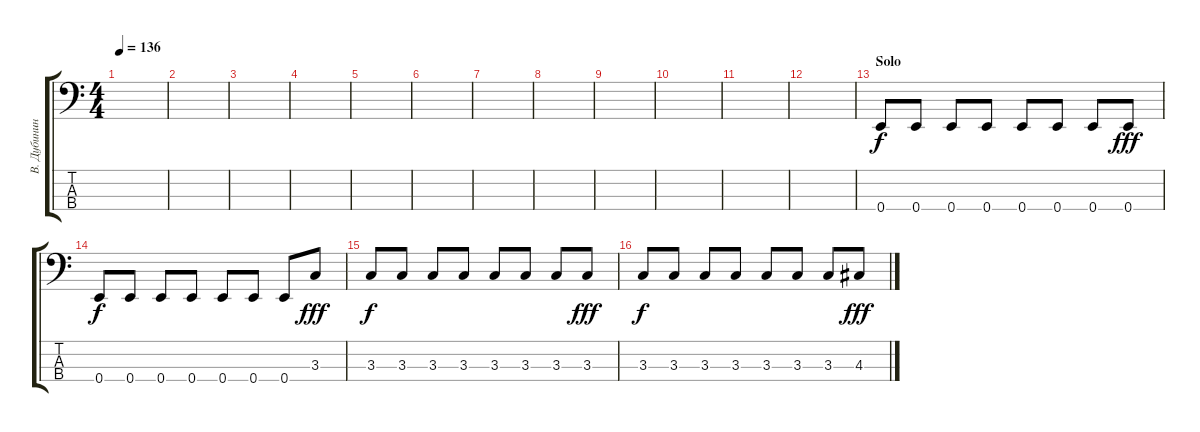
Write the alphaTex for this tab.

\track ("В. Дубинин" "В. Дубинин") {instrument acousticbass}
\staff {score tabs}
\tuning (G2 D2 A1 E1) {hide}
\ts (4 4)
\tempo 136
\clef f4
\ks c
|
|
|
|
|
|
|
|
|
|
|
|
\section ("" "Solo")
0.4.8 0.4.8 0.4.8 0.4.8 0.4.8 0.4.8 0.4.8 0.4.8{dy fff} |
0.4.8{dy f} 0.4.8 0.4.8 0.4.8 0.4.8 0.4.8 0.4.8 3.3.8{dy fff} |
3.3.8{dy f} 3.3.8 3.3.8 3.3.8 3.3.8 3.3.8 3.3.8 3.3.8{dy fff} |
3.3.8{dy f} 3.3.8 3.3.8 3.3.8 3.3.8 3.3.8 3.3.8 4.3.8{dy fff}
